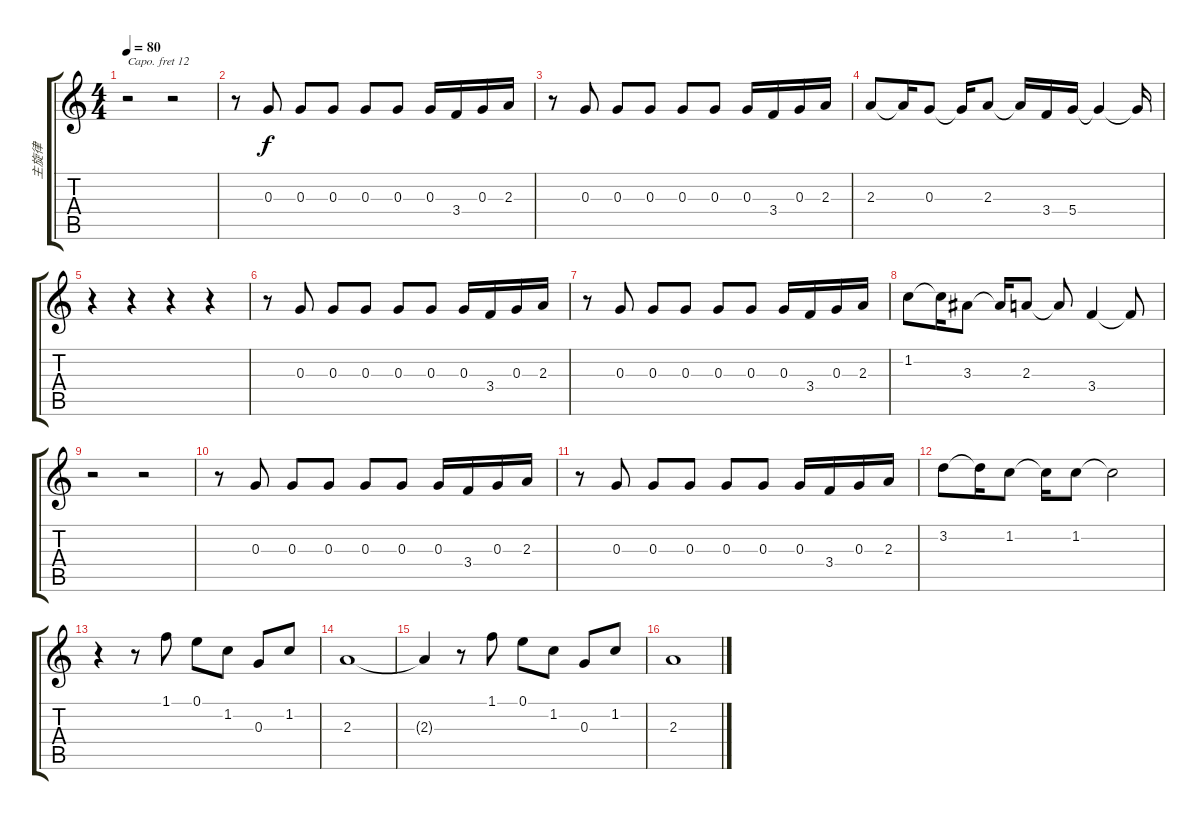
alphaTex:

\track ("主旋律" "主旋律") {instrument sopranosax}
\staff {score tabs}
\capo 12
\tuning (E4 B3 G3 D3 A2 E2) {hide}
\ts (4 4)
\tempo 80
\clef g2
\ks c
r.2{dy f} r.2 |
r.8 0.3.8 0.3.8 0.3.8 0.3.8 0.3.8 0.3.16 3.4.16 0.3.16 2.3.16 |
r.8 0.3.8 0.3.8 0.3.8 0.3.8 0.3.8 0.3.16 3.4.16 0.3.16 2.3.16 |
2.3.8 2.3{t}.16 0.3.8 0.3{t}.16 2.3.8 2.3{t}.16 3.4.16 5.4.16 5.4{t}.4 5.4{t}.16 |
r.4 r.4 r.4 r.4 |
r.8 0.3.8 0.3.8 0.3.8 0.3.8 0.3.8 0.3.16 3.4.16 0.3.16 2.3.16 |
r.8 0.3.8 0.3.8 0.3.8 0.3.8 0.3.8 0.3.16 3.4.16 0.3.16 2.3.16 |
1.2.8 1.2{t}.16 3.3.8 3.3{t}.16 2.3.8 2.3{t}.8 3.4.4 3.4{t}.8 |
r.2 r.2 |
r.8 0.3.8 0.3.8 0.3.8 0.3.8 0.3.8 0.3.16 3.4.16 0.3.16 2.3.16 |
r.8 0.3.8 0.3.8 0.3.8 0.3.8 0.3.8 0.3.16 3.4.16 0.3.16 2.3.16 |
3.2.8 3.2{t}.16 1.2.8 1.2{t}.16 1.2.8 1.2{t}.2 |
r.4 r.8 1.1.8 0.1.8 1.2.8 0.3.8 1.2.8 |
2.3.1 |
2.3{t}.4 r.8 1.1.8 0.1.8 1.2.8 0.3.8 1.2.8 |
2.3.1
